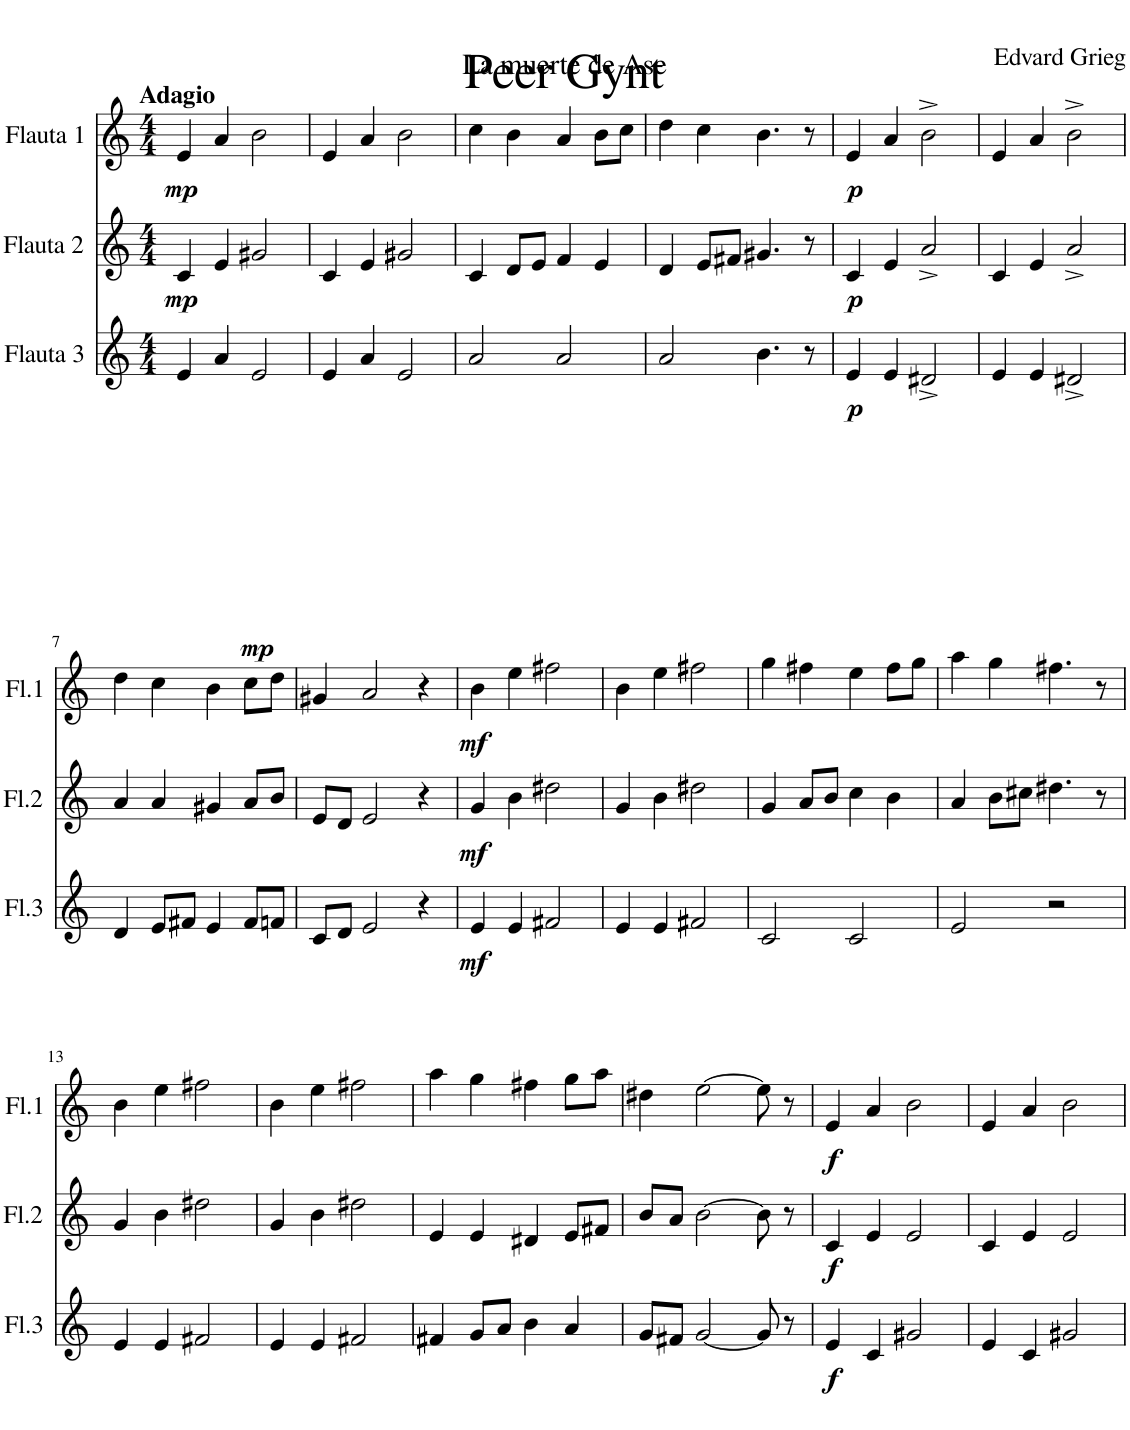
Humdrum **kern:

**kern	**dynam	**kern	**dynam	**kern	**dynam
*part3	*part3	*part2	*part2	*part1	*part1
*staff3	*staff3	*staff2	*staff2	*staff1	*staff1
*I"Flauta 3	*	*I"Flauta 2	*	*I"Flauta 1	*
*I'Fl.3	*	*I'Fl.2	*	*I'Fl.1	*
*clefG2	*	*clefG2	*	*clefG2	*
*k[]	*	*k[]	*	*k[]	*
*M4/4	*	*M4/4	*	*M4/4	*
=1	=1	=1	=1	=1	=1
!	!	!	!	!LO:TX:a:B:t=Adagio	!
!	!LO:DY:b	!	!LO:DY:b	!	!LO:DY:b
4e/	mp	4c/	mp	4e/	mp
4a/	.	4e/	.	4a/	.
2e/	.	2g#X/	.	2b\	.
=2	=2	=2	=2	=2	=2
4e/	.	4c/	.	4e/	.
4a/	.	4e/	.	4a/	.
2e/	.	2g#X/	.	2b\	.
=3	=3	=3	=3	=3	=3
2a/	.	4c/	.	4cc\	.
.	.	8d/L	.	4b\	.
.	.	8e/J	.	.	.
2a/	.	4f/	.	4a/	.
.	.	4e/	.	8b\L	.
.	.	.	.	8cc\J	.
=4	=4	=4	=4	=4	=4
2a/	.	4d/	.	4dd\	.
.	.	8e/L	.	4cc\	.
.	.	8f#X/J	.	.	.
4.b\	.	4.g#X/	.	4.b\	.
8r	.	8r	.	8r	.
=5	=5	=5	=5	=5	=5
!	!LO:DY:b	!	!LO:DY:b	!	!LO:DY:b
4e/	p	4c/	p	4e/	p
4e/	.	4e/	.	4a/	.
2d#X^/	.	2a^/	.	2b^\	.
=6	=6	=6	=6	=6	=6
4e/	.	4c/	.	4e/	.
4e/	.	4e/	.	4a/	.
2d#X^/	.	2a^/	.	2b^\	.
!!LO:LB:g=z
=7	=7	=7	=7	=7	=7
4d/	.	4a/	.	4dd\	.
8e/L	.	4a/	.	4cc\	.
8f#X/J	.	.	.	.	.
4e/	.	4g#X/	.	4b\	.
8f#/L	.	8a/L	.	8cc\L	.
8fn/J	.	8b/J	.	8dd\J	.
=8	=8	=8	=8	=8	=8
8c/L	.	8e/L	.	4g#X/	.
8d/J	.	8d/J	.	.	.
2e/	.	2e/	.	2a/	.
4r	.	4r	.	4r	.
=9	=9	=9	=9	=9	=9
!	!LO:DY:b	!	!LO:DY:b	!	!LO:DY:b
4e/	mf	4g/	mf	4b\	mf
4e/	.	4b\	.	4ee\	.
2f#X/	.	2dd#X\	.	2ff#X\	.
=10	=10	=10	=10	=10	=10
4e/	.	4g/	.	4b\	.
4e/	.	4b\	.	4ee\	.
2f#X/	.	2dd#X\	.	2ff#X\	.
=11	=11	=11	=11	=11	=11
2c/	.	4g/	.	4gg\	.
.	.	8a/L	.	4ff#X\	.
.	.	8b/J	.	.	.
2c/	.	4cc\	.	4ee\	.
.	.	4b\	.	8ff#\L	.
.	.	.	.	8gg\J	.
=12	=12	=12	=12	=12	=12
2e/	.	4a/	.	4aa\	.
.	.	8b\L	.	4gg\	.
.	.	8cc#X\J	.	.	.
2r	.	4.dd#X\	.	4.ff#X\	.
.	.	8r	.	8r	.
!!LO:LB:g=z
=13	=13	=13	=13	=13	=13
4e/	.	4g/	.	4b\	.
4e/	.	4b\	.	4ee\	.
2f#X/	.	2dd#X\	.	2ff#X\	.
=14	=14	=14	=14	=14	=14
4e/	.	4g/	.	4b\	.
4e/	.	4b\	.	4ee\	.
2f#X/	.	2dd#X\	.	2ff#X\	.
=15	=15	=15	=15	=15	=15
4f#X/	.	4e/	.	4aa\	.
8g/L	.	4e/	.	4gg\	.
8a/J	.	.	.	.	.
4b\	.	4d#X/	.	4ff#X\	.
4a/	.	8e/L	.	8gg\L	.
.	.	8f#X/J	.	8aa\J	.
=16	=16	=16	=16	=16	=16
8g/L	.	8b/L	.	4dd#X\	.
8f#X/J	.	8a/J	.	.	.
[2g/	.	[2b\	.	[2ee\	.
8g/]	.	8b\]	.	8ee\]	.
8r	.	8r	.	8r	.
=17	=17	=17	=17	=17	=17
!	!LO:DY:b	!	!LO:DY:b	!	!LO:DY:b
4e/	f	4c/	f	4e/	f
4c/	.	4e/	.	4a/	.
2g#X/	.	2e/	.	2b\	.
=18	=18	=18	=18	=18	=18
4e/	.	4c/	.	4e/	.
4c/	.	4e/	.	4a/	.
2g#X/	.	2e/	.	2b\	.
=	=	=	=	=	=
*-	*-	*-	*-	*-	*-
